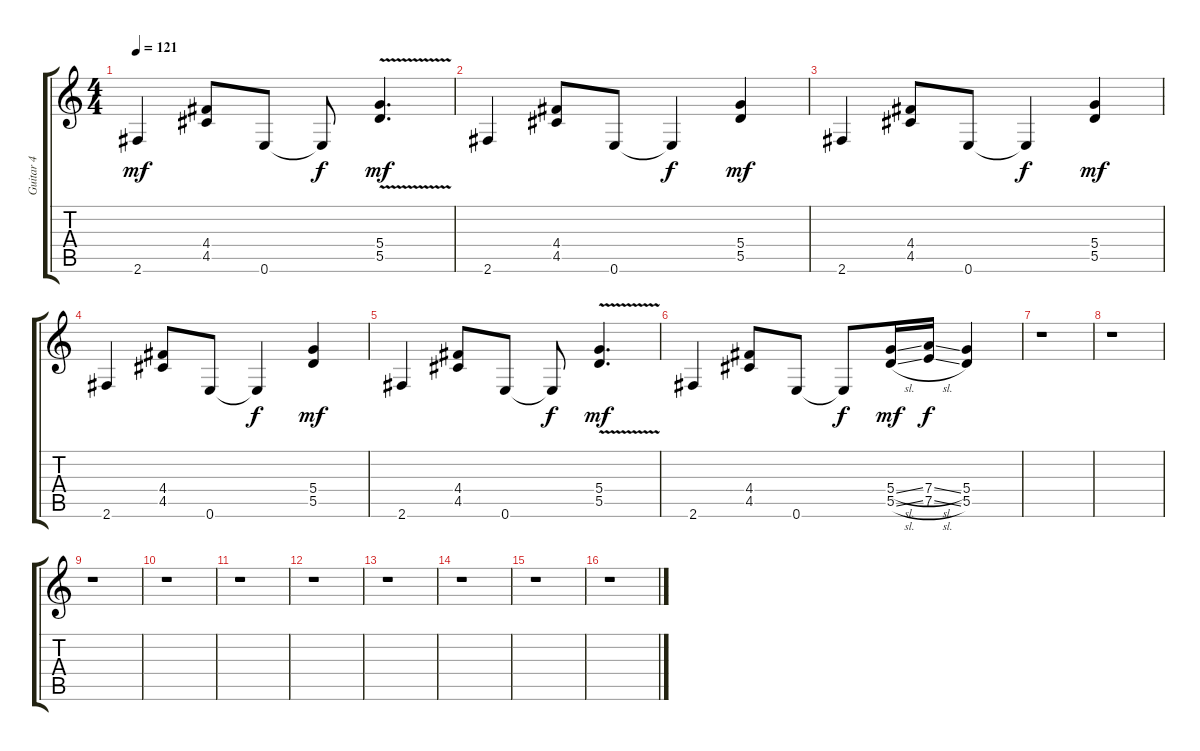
\track ("Guitar 4" "Guitar 4") {instrument electricguitarclean}
\staff {score tabs}
\tuning (E4 B3 G3 D3 A2 E2) {hide}
\ts (4 4)
\tempo 121
\clef g2
\ks c
2.6.4{dy mf} (4.4 4.5).8 0.6.8 0.6{t}.8{dy f} (5.4{v} 5.5{v}).4{d dy mf} |
2.6.4 (4.4 4.5).8 0.6.8 0.6{t}.4{dy f} (5.4 5.5).4{dy mf} |
2.6.4 (4.4 4.5).8 0.6.8 0.6{t}.4{dy f} (5.4 5.5).4{dy mf} |
2.6.4 (4.4 4.5).8 0.6.8 0.6{t}.4{dy f} (5.4 5.5).4{dy mf} |
2.6.4 (4.4 4.5).8 0.6.8 0.6{t}.8{dy f} (5.4{v} 5.5{v}).4{d dy mf} |
2.6.4 (4.4 4.5).8 0.6.8 0.6{t}.8{dy f} (5.4{sl} 5.5{sl}).16{dy mf} (7.4{sl} 7.5{sl}).16{dy f} (5.4 5.5).4 |
r.1 |
r.1 |
r.1 |
r.1 |
r.1 |
r.1 |
r.1 |
r.1 |
r.1 |
r.1
